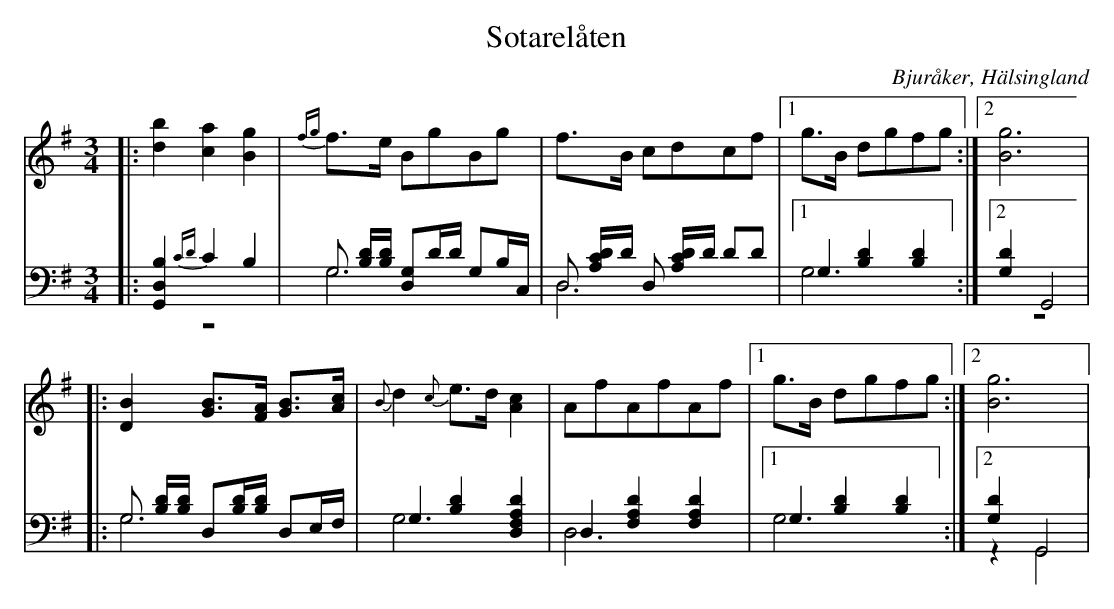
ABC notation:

X:1
T: Sotarelåten
O: Bjuråker, Hälsingland
M: 3/4
L: 1/8
K: G
V:1
V:2
V:3 merge
V:1
|:[d2b2] [c2a2] [B2g2]|{fg}f>e BgBg|f>B cdcf |1g>B dgfg :|2 [B6g6]|
|:[D2B2] [GB]>[FA] [GB]>[Ac]|{B}d2 {c}e>d [A2c2]|AfAfAf |1g>B dgfg :|2 [B6g6]|
V:2 clef=bass
|:[G,,2 D,2B,2] {CD}C2 B,2|G, [B,/ D/][B,/ D/] [G,D,]D/D/ G,B,/C,/|D, [A,/ C/ D/]D/ D, [A,/ C/ D/]D/ DD|1G,2 [B,2 D2] [B,2 D2]:|2 [G,2D2] G,,4|
|:G, [B,/ D/][B,/ D/] D,[B,/ D/][B,/ D/] D,E,/F,/|G,2 [B,2 D2] [D,2 F,2A,2D2]|D,2 [F,2 A,2 D2] [F,2 A,2 D2]|1 G,2 [B,2 D2] [B,2 D2] :|2 [G,2D2] G,,4|
V:3 clef=bass
|:z6|G,6|D,6|1G,6:|2 z6|
|:G,6|G,6|D,6|1 G,6 :|2 z2 G,,4|
